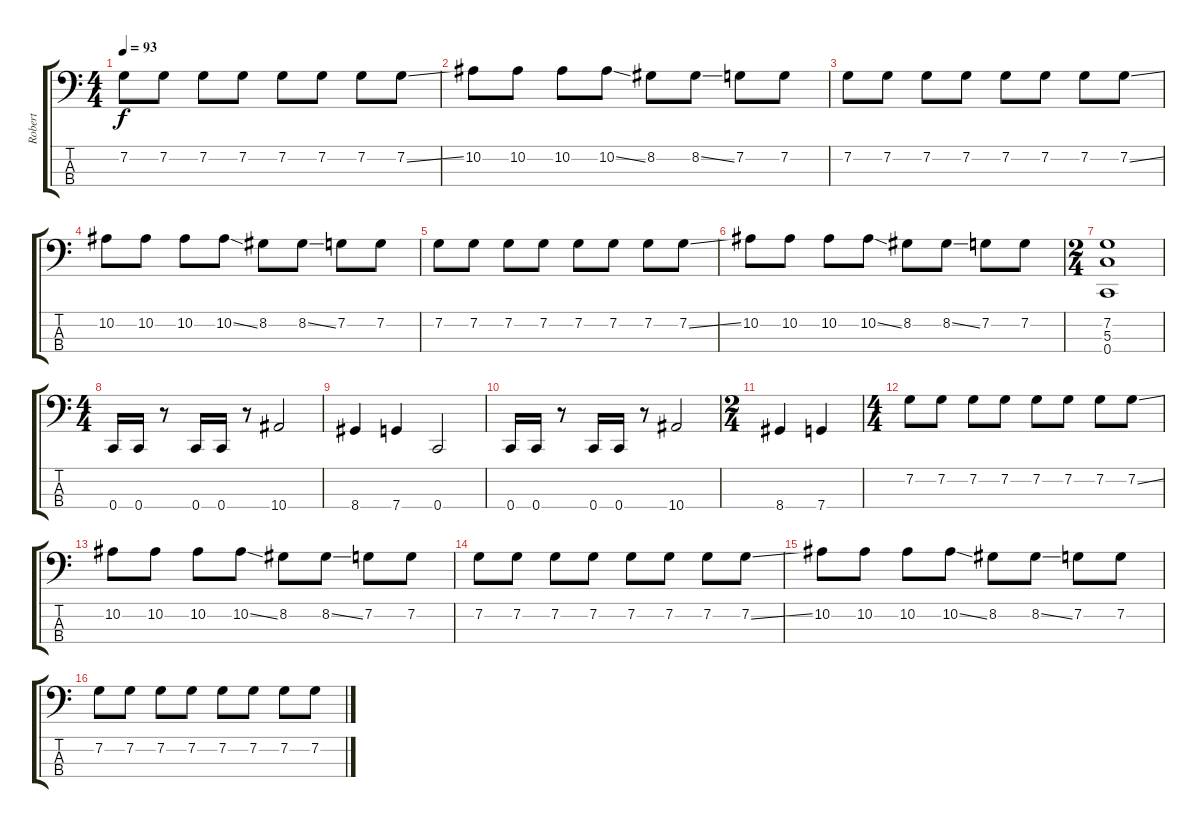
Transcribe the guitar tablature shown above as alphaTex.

\track ("Robert" "Robert") {instrument electricbassfinger}
\staff {score tabs}
\tuning (F2 C2 G1 C1) {hide}
\ts (4 4)
\tempo 93
\clef f4
\ks c
7.2.8{dy f} 7.2.8 7.2.8 7.2.8 7.2.8 7.2.8 7.2.8 7.2{ss}.8 |
10.2.8 10.2.8 10.2.8 10.2{ss}.8 8.2.8 8.2{ss}.8 7.2.8 7.2.8 |
7.2.8 7.2.8 7.2.8 7.2.8 7.2.8 7.2.8 7.2.8 7.2{ss}.8 |
10.2.8 10.2.8 10.2.8 10.2{ss}.8 8.2.8 8.2{ss}.8 7.2.8 7.2.8 |
7.2.8 7.2.8 7.2.8 7.2.8 7.2.8 7.2.8 7.2.8 7.2{ss}.8 |
10.2.8 10.2.8 10.2.8 10.2{ss}.8 8.2.8 8.2{ss}.8 7.2.8 7.2.8 |
\ts (2 4)
(7.2 5.3 0.4).1 |
\ts (4 4)
0.4.16 0.4.16 r.8 0.4.16 0.4.16 r.8 10.4.2 |
8.4.4 7.4.4 0.4.2 |
0.4.16 0.4.16 r.8 0.4.16 0.4.16 r.8 10.4.2 |
\ts (2 4)
8.4.4 7.4.4 |
\ts (4 4)
7.2.8 7.2.8 7.2.8 7.2.8 7.2.8 7.2.8 7.2.8 7.2{ss}.8 |
10.2.8 10.2.8 10.2.8 10.2{ss}.8 8.2.8 8.2{ss}.8 7.2.8 7.2.8 |
7.2.8 7.2.8 7.2.8 7.2.8 7.2.8 7.2.8 7.2.8 7.2{ss}.8 |
10.2.8 10.2.8 10.2.8 10.2{ss}.8 8.2.8 8.2{ss}.8 7.2.8 7.2.8 |
7.2.8 7.2.8 7.2.8 7.2.8 7.2.8 7.2.8 7.2.8 7.2{ss}.8
